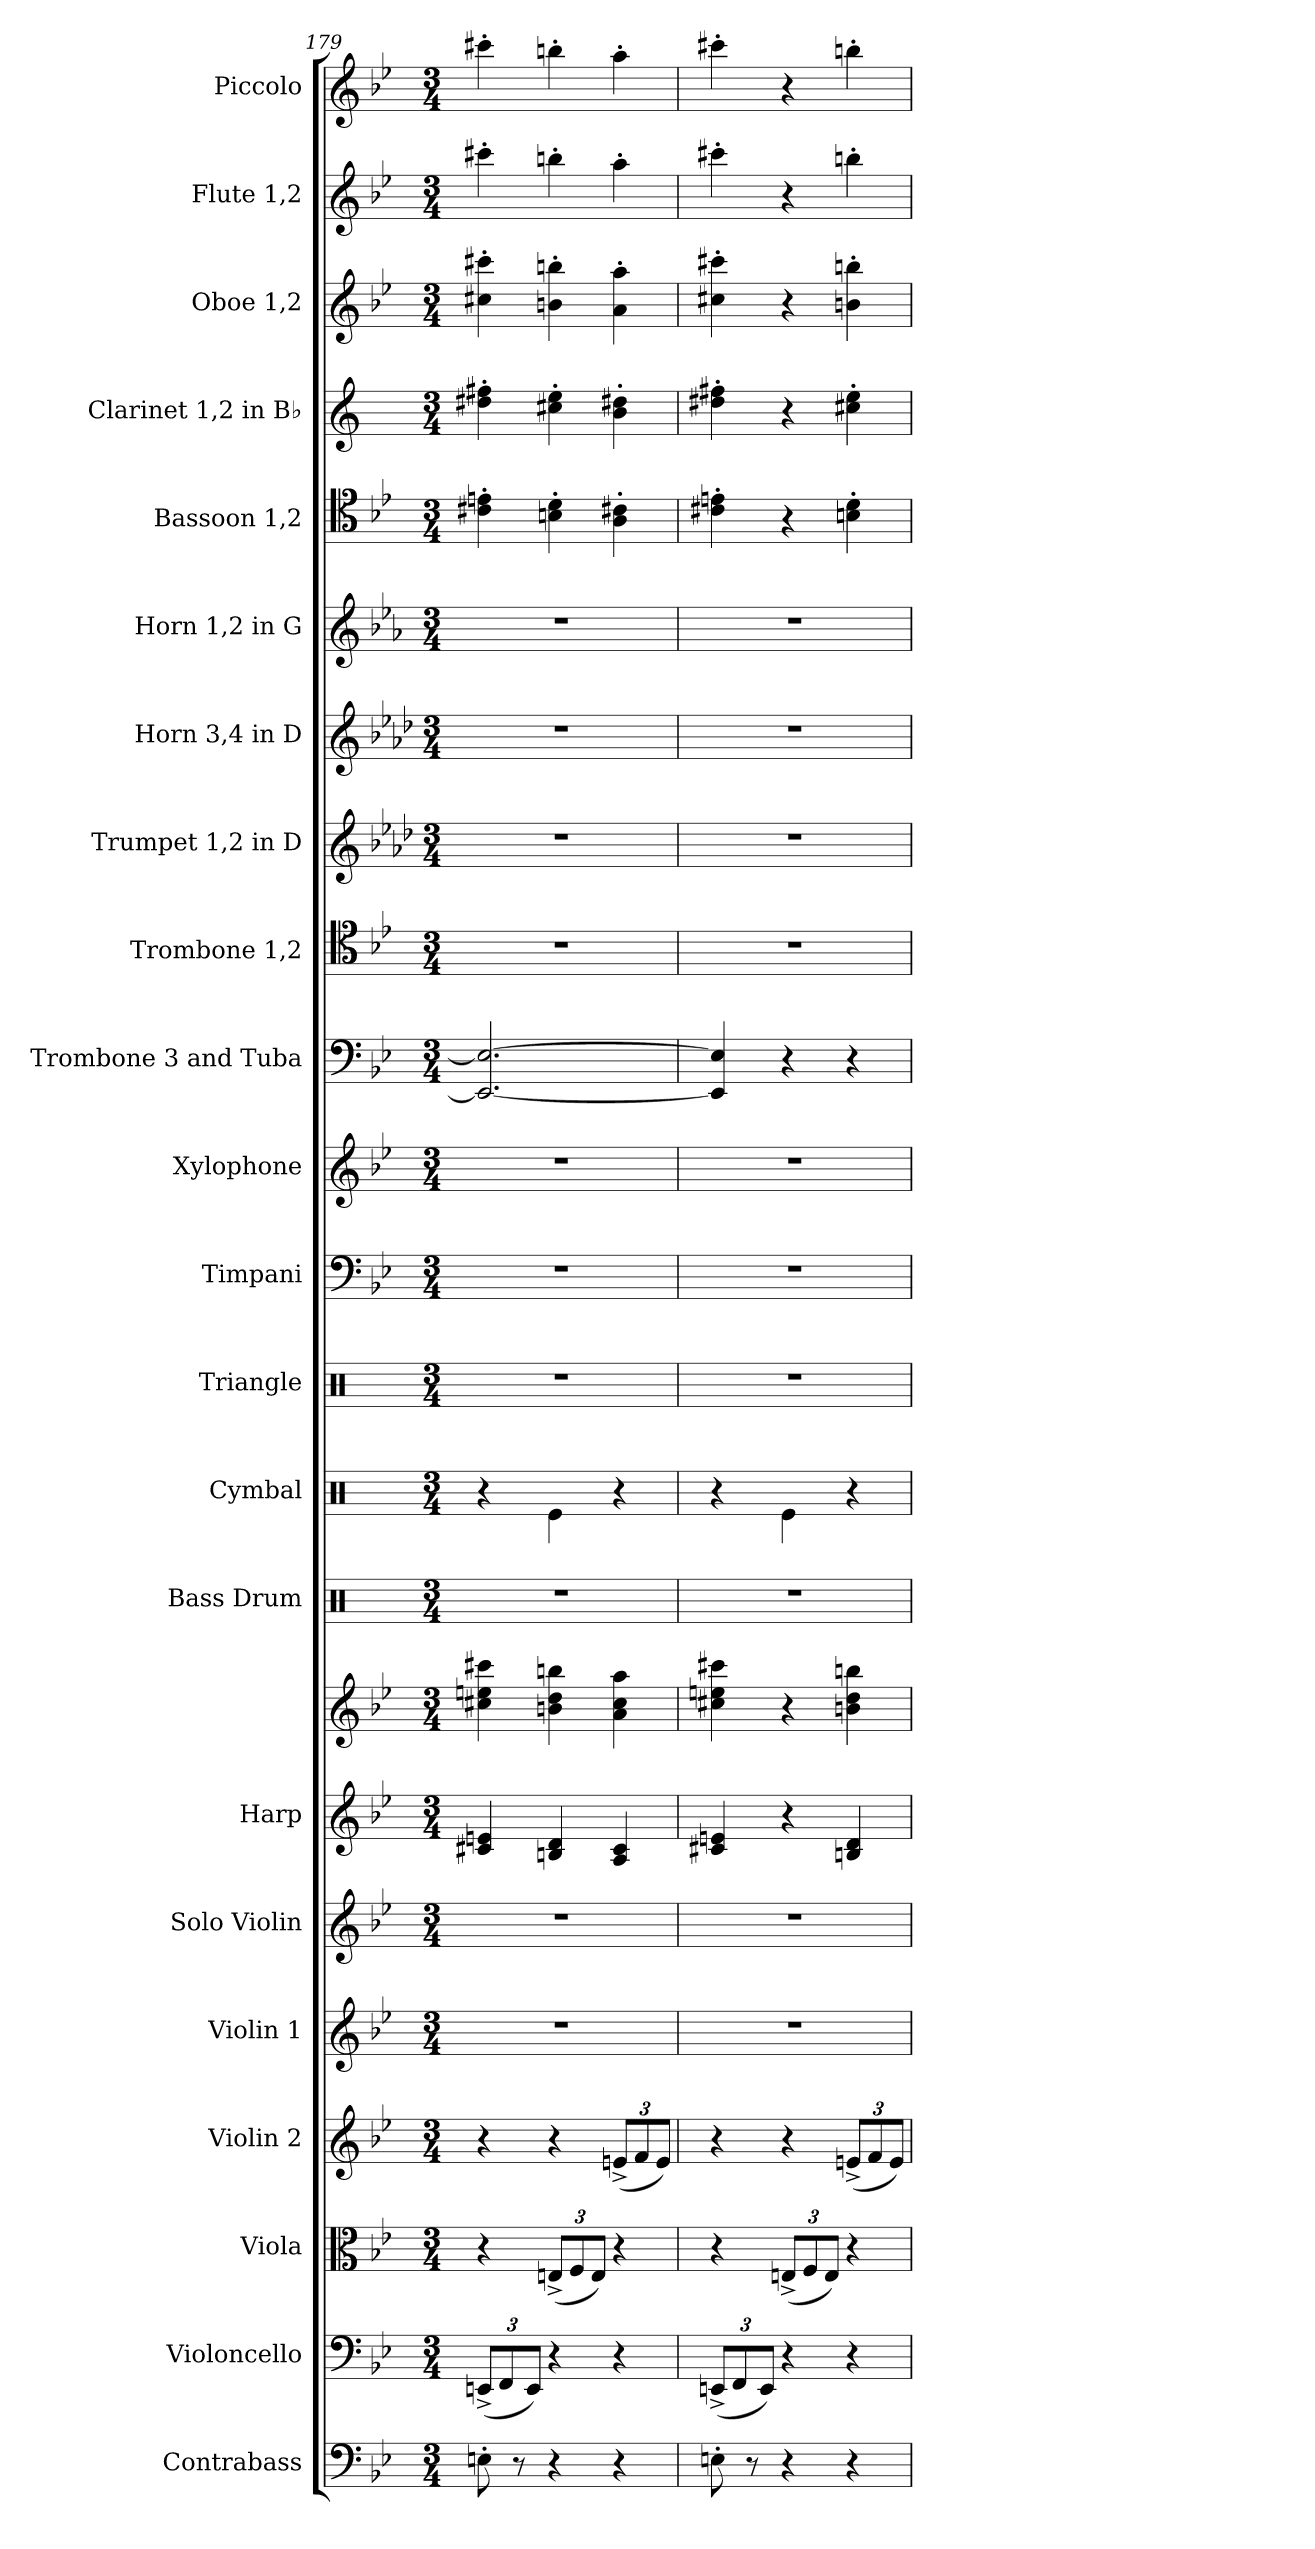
**kern	**kern	**kern	**kern	**kern	**kern	**kern	**kern	**kern	**kern	**kern	**kern	**kern	**kern	**kern	**kern	**kern	**kern	**kern	**kern	**kern	**kern	**kern
*part22	*part21	*part20	*part19	*part18	*part17	*part16	*part16	*part15	*part14	*part13	*part12	*part11	*part10	*part9	*part8	*part7	*part6	*part5	*part4	*part3	*part2	*part1
*staff23	*staff22	*staff21	*staff20	*staff19	*staff18	*staff17	*staff16	*staff15	*staff14	*staff13	*staff12	*staff11	*staff10	*staff9	*staff8	*staff7	*staff6	*staff5	*staff4	*staff3	*staff2	*staff1
*I"Contrabass	*I"Violoncello	*I"Viola	*I"Violin 2	*I"Violin 1	*I"Solo Violin	*I"Harp	*	*I"Bass Drum	*I"Cymbal	*I"Triangle	*I"Timpani	*I"Xylophone	*I"Trombone 3 and Tuba	*I"Trombone 1,2	*I"Trumpet 1,2 in D	*I"Horn 3,4 in D	*I"Horn 1,2 in G	*I"Bassoon 1,2	*I"Clarinet 1,2 in B♭	*I"Oboe 1,2	*I"Flute 1,2	*I"Piccolo
*I'Cb.	*I'Vc.	*I'Vla.	*I'Vln. 2	*I'Vln. 1	*I'Solo Vln.	*I'Hrp.	*	*I'B.D	*I'Cym.	*I'Trgl.	*I'Timp.	*I'Xyl.	*I'Tbn. 3 and Tba.	*I'Tbn. 1,2	*I'Tpt. 1,2 in D	*I'Hn. 3,4 in D	*I'Hn. 1,2 in G	*I'Bsn. 1,2	*I'Cl. 1,2 in B♭	*I'Ob. 1,2	*I'Fl. 1,2	*I'Picc.
*clefF4	*clefF4	*clefC3	*clefG2	*clefG2	*clefG2	*clefG2	*clefG2	*clefX	*clefX	*clefX	*clefF4	*clefG2	*clefF4	*clefC4	*clefG2	*clefG2	*clefG2	*clefC4	*clefG2	*clefG2	*clefG2	*clefG2
*ITrd7c12	*	*	*	*	*	*	*	*	*	*	*	*ITrd-7c-12	*	*	*ITrd-1c-2	*ITrd6c10	*ITrd3c5	*	*ITrd1c2	*	*	*ITrd-7c-12
*k[b-e-]	*k[b-e-]	*k[b-e-]	*k[b-e-]	*k[b-e-]	*k[b-e-]	*k[b-e-]	*k[b-e-]	*k[]	*k[]	*k[]	*k[b-e-]	*k[b-e-]	*k[b-e-]	*k[b-e-]	*k[b-e-]	*k[b-e-]	*k[b-e-]	*k[b-e-]	*k[b-e-]	*k[b-e-]	*k[b-e-]	*k[b-e-]
*M3/4	*M3/4	*M3/4	*M3/4	*M3/4	*M3/4	*M3/4	*M3/4	*M3/4	*M3/4	*M3/4	*M3/4	*M3/4	*M3/4	*M3/4	*M3/4	*M3/4	*M3/4	*M3/4	*M3/4	*M3/4	*M3/4	*M3/4
*	*Xbrackettup	*	*	*	*	*	*	*	*	*	*	*	*	*	*	*	*	*	*	*	*	*
=179	=179	=179	=179	=179	=179	=179	=179	=179	=179	=179	=179	=179	=179	=179	=179	=179	=179	=179	=179	=179	=179	=179
8EEn'\	(<12EEn^/L	4r	4r	2.r	2.r	4c#X/ 4en/	4cc#X\ 4een\ 4ccc#X\	2.r	4r	2.r	2.r	2.r	2.EE/_ 2.E/_	2.r	2.r	2.r	2.r	4c#X\' 4en\'	4cc#X\' 4een\'	4cc#X\' 4ccc#X\'	4ccc#X'\	4cccc#X'\
.	12FF/	.	.	.	.	.	.	.	.	.	.	.	.	.	.	.	.	.	.	.	.	.
8r	.	.	.	.	.	.	.	.	.	.	.	.	.	.	.	.	.	.	.	.	.	.
.	12EE/J)	.	.	.	.	.	.	.	.	.	.	.	.	.	.	.	.	.	.	.	.	.
*	*	*Xbrackettup	*	*	*	*	*	*	*	*	*	*	*	*	*	*	*	*	*	*	*	*
4r	4r	(<12En^/L	4r	.	.	4Bn/ 4d/	4bn\ 4dd\ 4bbn\	.	4Re\	.	.	.	.	.	.	.	.	4Bn\' 4d\'	4bn\' 4dd\'	4bn\' 4bbn\'	4bbn'\	4bbbn'\
.	.	12F/	.	.	.	.	.	.	.	.	.	.	.	.	.	.	.	.	.	.	.	.
.	.	12E/J)	.	.	.	.	.	.	.	.	.	.	.	.	.	.	.	.	.	.	.	.
*	*	*	*Xbrackettup	*	*	*	*	*	*	*	*	*	*	*	*	*	*	*	*	*	*	*
4r	4r	4r	(<12en^/L	.	.	4A/ 4c#/	4a\ 4cc#\ 4aa\	.	4r	.	.	.	.	.	.	.	.	4A\' 4c#X\'	4a\' 4cc#X\'	4a\' 4aa\'	4aa'\	4aaa'\
.	.	.	12f/	.	.	.	.	.	.	.	.	.	.	.	.	.	.	.	.	.	.	.
.	.	.	12e/J)	.	.	.	.	.	.	.	.	.	.	.	.	.	.	.	.	.	.	.
!!LO:PB:g=z
=180	=180	=180	=180	=180	=180	=180	=180	=180	=180	=180	=180	=180	=180	=180	=180	=180	=180	=180	=180	=180	=180	=180
8EEn'\	(<12EEn^/L	4r	4r	2.r	2.r	4c#X/ 4en/	4cc#X\ 4een\ 4ccc#X\	2.r	4r	2.r	2.r	2.r	4EEn/] 4En/]	2.r	2.r	2.r	2.r	4c#X\' 4en\'	4cc#X\' 4een\'	4cc#X\' 4ccc#X\'	4ccc#X'\	4cccc#X'\
.	12FF/	.	.	.	.	.	.	.	.	.	.	.	.	.	.	.	.	.	.	.	.	.
8r	.	.	.	.	.	.	.	.	.	.	.	.	.	.	.	.	.	.	.	.	.	.
.	12EE/J)	.	.	.	.	.	.	.	.	.	.	.	.	.	.	.	.	.	.	.	.	.
4r	4r	(<12En^/L	4r	.	.	4r	4r	.	4Re\	.	.	.	4r	.	.	.	.	4r	4r	4r	4r	4r
.	.	12F/	.	.	.	.	.	.	.	.	.	.	.	.	.	.	.	.	.	.	.	.
.	.	12E/J)	.	.	.	.	.	.	.	.	.	.	.	.	.	.	.	.	.	.	.	.
4r	4r	4r	(<12en^/L	.	.	4Bn/ 4d/	4bn\ 4dd\ 4bbn\	.	4r	.	.	.	4r	.	.	.	.	4Bn\' 4d\'	4bn\' 4dd\'	4bn\' 4bbn\'	4bbn'\	4bbbn'\
.	.	.	12f/	.	.	.	.	.	.	.	.	.	.	.	.	.	.	.	.	.	.	.
.	.	.	12e/J)	.	.	.	.	.	.	.	.	.	.	.	.	.	.	.	.	.	.	.
=	=	=	=	=	=	=	=	=	=	=	=	=	=	=	=	=	=	=	=	=	=	=
*-	*-	*-	*-	*-	*-	*-	*-	*-	*-	*-	*-	*-	*-	*-	*-	*-	*-	*-	*-	*-	*-	*-
